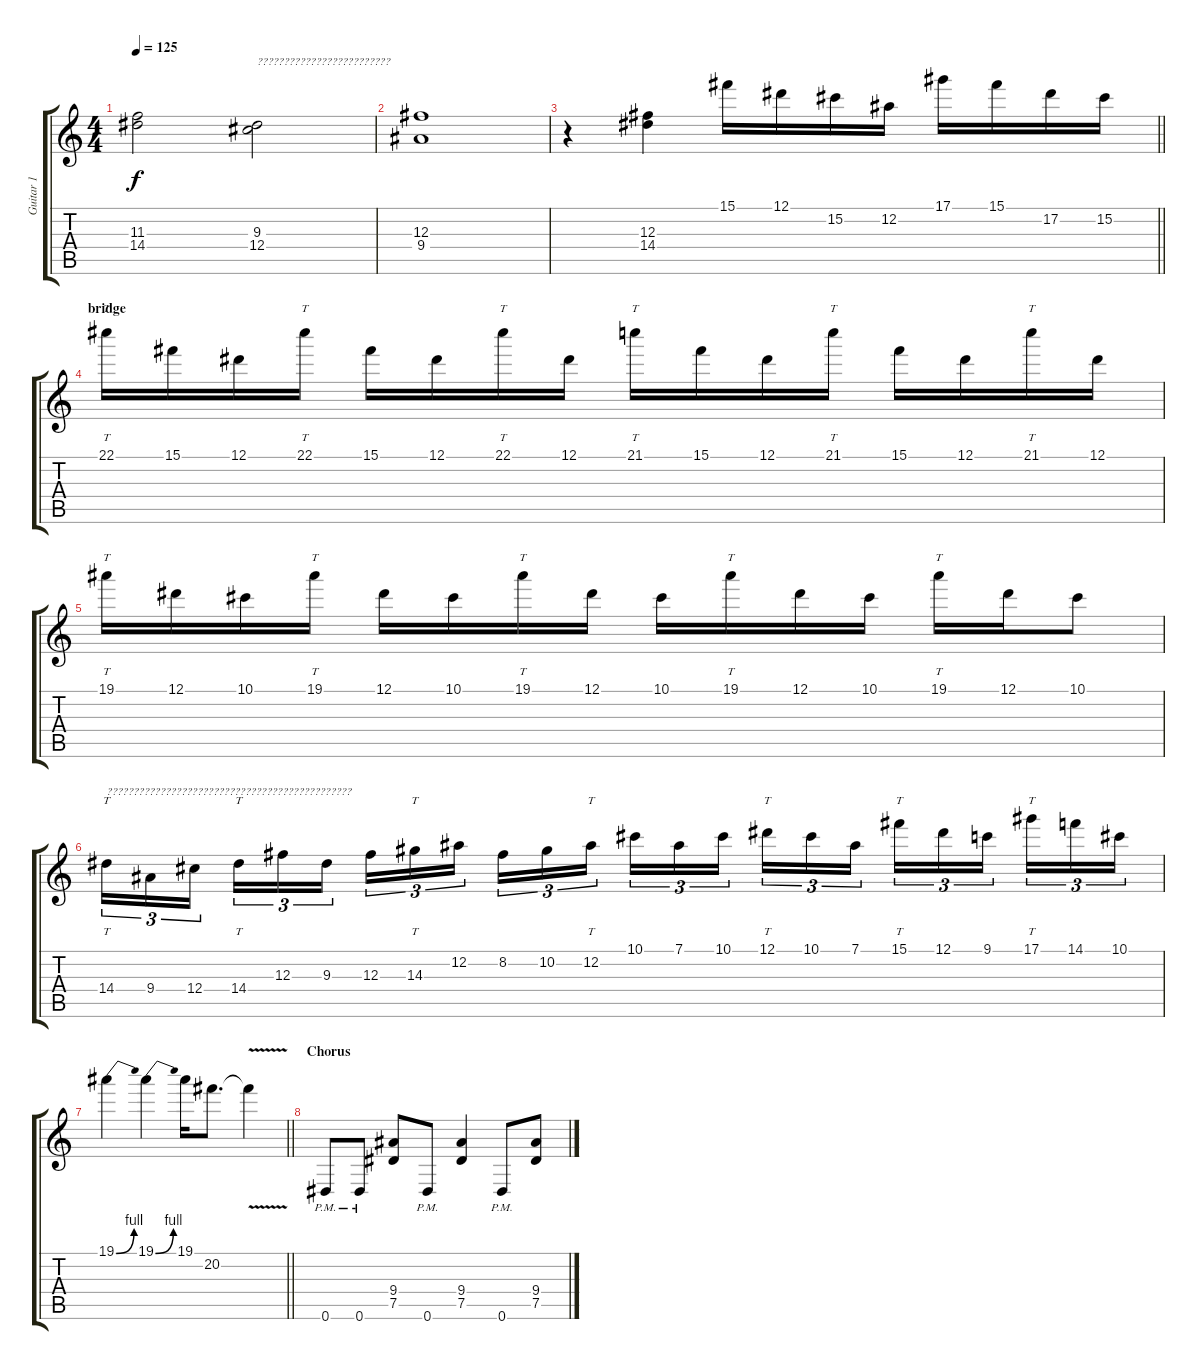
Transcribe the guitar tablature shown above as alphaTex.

\track ("Guitar 1" "Guitar 1") {instrument overdrivenguitar}
\staff {score tabs}
\tuning (Eb4 Bb3 Gb3 Db3 Ab2 Eb2) {hide}
\ts (4 4)
\tempo 125
\clef g2
\ks c
(11.3{t} 14.4{t}).2{dy f} (9.3 12.4).2{txt "?????????????????????????"} |
(12.3 9.4).1 |
\barLineRight lightlight
r.4 (12.3 14.4).4 15.1.16 12.1.16 15.2.16 12.2.16 17.1.16 15.1.16 17.2.16 15.2.16 |
\section ("" "bridge")
22.1.16{tt} 15.1.16 12.1.16 22.1.16{tt} 15.1.16 12.1.16 22.1.16{tt} 12.1.16 21.1.16{tt} 15.1.16 12.1.16 21.1.16{tt} 15.1.16 12.1.16 21.1.16{tt} 12.1.16 |
19.1.16{tt} 12.1.16 10.1.16 19.1.16{tt} 12.1.16 10.1.16 19.1.16{tt} 12.1.16 10.1.16 19.1.16{tt} 12.1.16 10.1.16 19.1.16{tt} 12.1.16 10.1.8 |
14.4.16{tt tu (3 2) txt "??????????????????????????????????????????????"} 9.4.16{tu (3 2)} 12.4.16{tu (3 2) beam splitsecondary} 14.4.16{tt tu (3 2)} 12.3.16{tu (3 2)} 9.3.16{tu (3 2)} 12.3.16{tu (3 2)} 14.3.16{tt tu (3 2)} 12.2.16{tu (3 2) beam splitsecondary} 8.2.16{tu (3 2)} 10.2.16{tu (3 2)} 12.2.16{tt tu (3 2)} 10.1.16{tu (3 2)} 7.1.16{tu (3 2)} 10.1.16{tu (3 2) beam splitsecondary} 12.1.16{tt tu (3 2)} 10.1.16{tu (3 2)} 7.1.16{tu (3 2)} 15.1.16{tt tu (3 2)} 12.1.16{tu (3 2)} 9.1.16{tu (3 2) beam splitsecondary} 17.1.16{tt tu (3 2)} 14.1.16{tu (3 2)} 10.1.16{tu (3 2)} |
\barLineRight lightlight
19.1{be (bend 0 0 60 4)}.4 19.1{be (bend 0 0 60 4)}.4 19.1.16 20.2.8{d} 20.2{v t}.4 |
\section ("" "Chorus")
0.6{pm}.8 0.6{pm}.8 (9.4 7.5).8 0.6{pm}.8 (9.4 7.5).4 0.6{pm}.8 (9.4 7.5).8
